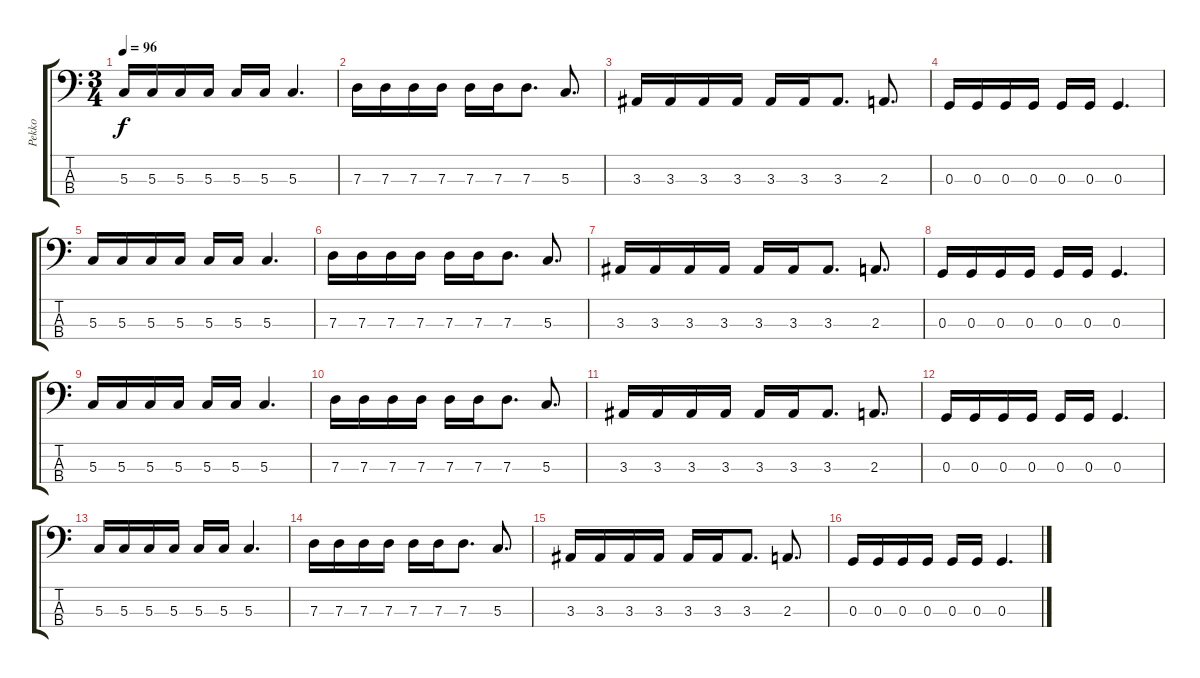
\track ("Pekko" "Pekko") {instrument electricbasspick}
\staff {score tabs}
\tuning (F2 C2 G1 D1) {hide}
\ts (3 4)
\tempo 96
\clef f4
\ks c
5.3.16{dy f} 5.3.16 5.3.16 5.3.16 5.3.16 5.3.16 5.3.4{d} |
7.3.16 7.3.16 7.3.16 7.3.16 7.3.16 7.3.16 7.3.8{d} 5.3.8{d} |
3.3.16 3.3.16 3.3.16 3.3.16 3.3.16 3.3.16 3.3.8{d} 2.3.8{d} |
0.3.16 0.3.16 0.3.16 0.3.16 0.3.16 0.3.16 0.3.4{d} |
5.3.16 5.3.16 5.3.16 5.3.16 5.3.16 5.3.16 5.3.4{d} |
7.3.16 7.3.16 7.3.16 7.3.16 7.3.16 7.3.16 7.3.8{d} 5.3.8{d} |
3.3.16 3.3.16 3.3.16 3.3.16 3.3.16 3.3.16 3.3.8{d} 2.3.8{d} |
0.3.16 0.3.16 0.3.16 0.3.16 0.3.16 0.3.16 0.3.4{d} |
5.3.16 5.3.16 5.3.16 5.3.16 5.3.16 5.3.16 5.3.4{d} |
7.3.16 7.3.16 7.3.16 7.3.16 7.3.16 7.3.16 7.3.8{d} 5.3.8{d} |
3.3.16 3.3.16 3.3.16 3.3.16 3.3.16 3.3.16 3.3.8{d} 2.3.8{d} |
0.3.16 0.3.16 0.3.16 0.3.16 0.3.16 0.3.16 0.3.4{d} |
5.3.16 5.3.16 5.3.16 5.3.16 5.3.16 5.3.16 5.3.4{d} |
7.3.16 7.3.16 7.3.16 7.3.16 7.3.16 7.3.16 7.3.8{d} 5.3.8{d} |
3.3.16 3.3.16 3.3.16 3.3.16 3.3.16 3.3.16 3.3.8{d} 2.3.8{d} |
0.3.16 0.3.16 0.3.16 0.3.16 0.3.16 0.3.16 0.3.4{d}
